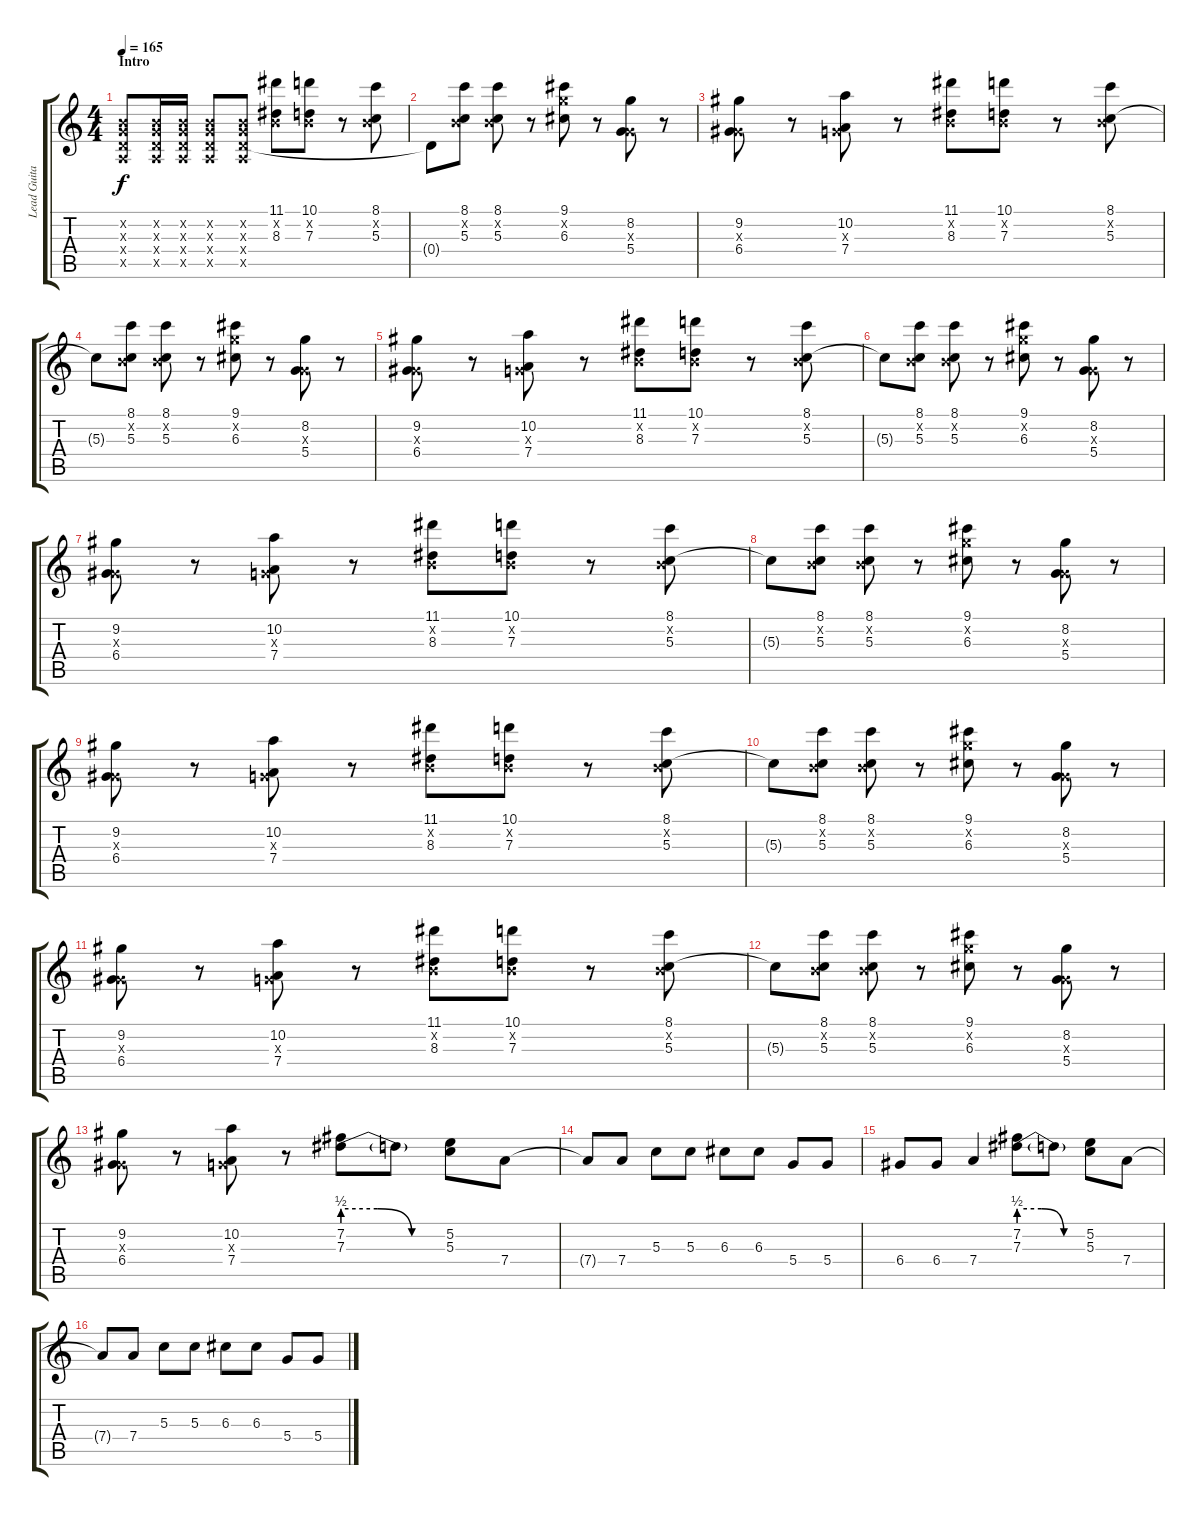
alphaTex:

\track ("Lead Guitar (Slash)" "Lead Guita") {instrument distortionguitar}
\staff {score tabs}
\tuning (E4 B3 G3 D3 A2 E2) {hide}
\ts (4 4)
\section ("" "Intro")
\tempo 165
\clef g2
\ks c
(0.2{x} 0.3{x} 0.4{x} 0.5{x}).8{dy f instrument distortionguitar} (0.2{x} 0.3{x} 0.4{x} 0.5{x}).16 (0.2{x} 0.3{x} 0.4{x} 0.5{x}).16 (0.2{x} 0.3{x} 0.4{x} 0.5{x}).8 (0.2{x} 0.3{x} 0.4{x} 0.5{x}).8 (11.1 0.2{x} 8.3).8 (10.1 0.2{x} 7.3).8 r.8 (8.1 0.2{x} 5.3).8 |
0.4{t}.8 (8.1 0.2{x} 5.3).8 (8.1 0.2{x} 5.3).8 r.8 (9.1 8.2{x} 6.3).8 r.8 (8.2 0.3{x} 5.4).8 r.8 |
(9.2 0.3{x} 6.4).8 r.8 (10.2 0.3{x} 7.4).8 r.8 (11.1 0.2{x} 8.3).8 (10.1 0.2{x} 7.3).8 r.8 (8.1 0.2{x} 5.3).8 |
5.3{t}.8 (8.1 0.2{x} 5.3).8 (8.1 0.2{x} 5.3).8 r.8 (9.1 8.2{x} 6.3).8 r.8 (8.2 0.3{x} 5.4).8 r.8 |
(9.2 0.3{x} 6.4).8 r.8 (10.2 0.3{x} 7.4).8 r.8 (11.1 0.2{x} 8.3).8 (10.1 0.2{x} 7.3).8 r.8 (8.1 0.2{x} 5.3).8 |
5.3{t}.8 (8.1 0.2{x} 5.3).8 (8.1 0.2{x} 5.3).8 r.8 (9.1 8.2{x} 6.3).8 r.8 (8.2 0.3{x} 5.4).8 r.8 |
(9.2 0.3{x} 6.4).8 r.8 (10.2 0.3{x} 7.4).8 r.8 (11.1 0.2{x} 8.3).8 (10.1 0.2{x} 7.3).8 r.8 (8.1 0.2{x} 5.3).8 |
5.3{t}.8 (8.1 0.2{x} 5.3).8 (8.1 0.2{x} 5.3).8 r.8 (9.1 8.2{x} 6.3).8 r.8 (8.2 0.3{x} 5.4).8 r.8 |
(9.2 0.3{x} 6.4).8 r.8 (10.2 0.3{x} 7.4).8 r.8 (11.1 0.2{x} 8.3).8 (10.1 0.2{x} 7.3).8 r.8 (8.1 0.2{x} 5.3).8 |
5.3{t}.8 (8.1 0.2{x} 5.3).8 (8.1 0.2{x} 5.3).8 r.8 (9.1 8.2{x} 6.3).8 r.8 (8.2 0.3{x} 5.4).8 r.8 |
(9.2 0.3{x} 6.4).8 r.8 (10.2 0.3{x} 7.4).8 r.8 (11.1 0.2{x} 8.3).8 (10.1 0.2{x} 7.3).8 r.8 (8.1 0.2{x} 5.3).8 |
5.3{t}.8 (8.1 0.2{x} 5.3).8 (8.1 0.2{x} 5.3).8 r.8 (9.1 8.2{x} 6.3).8 r.8 (8.2 0.3{x} 5.4).8 r.8 |
(9.2 0.3{x} 6.4).8 r.8 (10.2 0.3{x} 7.4).8 r.8 (7.2 7.3{be (custom 0 2 20 2 40 0 60 0)}).8 7.3{t}.8 (5.2 5.3).8 7.4.8 |
7.4{t}.8 7.4.8 5.3.8 5.3.8 6.3.8 6.3.8 5.4.8 5.4.8 |
6.4.8 6.4.8 7.4.4 (7.2 7.3{be (custom 0 2 20 2 40 0 60 0)}).8 7.3{t}.8 (5.2 5.3).8 7.4.8 |
7.4{t}.8 7.4.8 5.3.8 5.3.8 6.3.8 6.3.8 5.4.8 5.4.8
